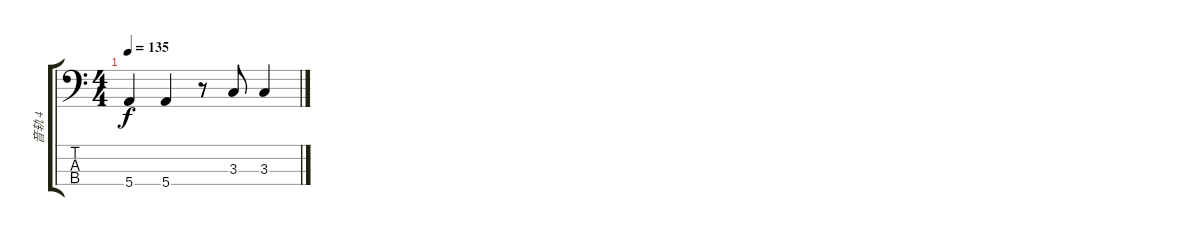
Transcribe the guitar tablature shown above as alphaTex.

\track ("音轨 4" "音轨 4") {instrument acousticbass}
\staff {score tabs}
\tuning (G2 D2 A1 E1) {hide}
\ts (4 4)
\tempo 135
\clef f4
\ks c
5.4.4{dy f} 5.4.4 r.8 3.3.8 3.3.4
